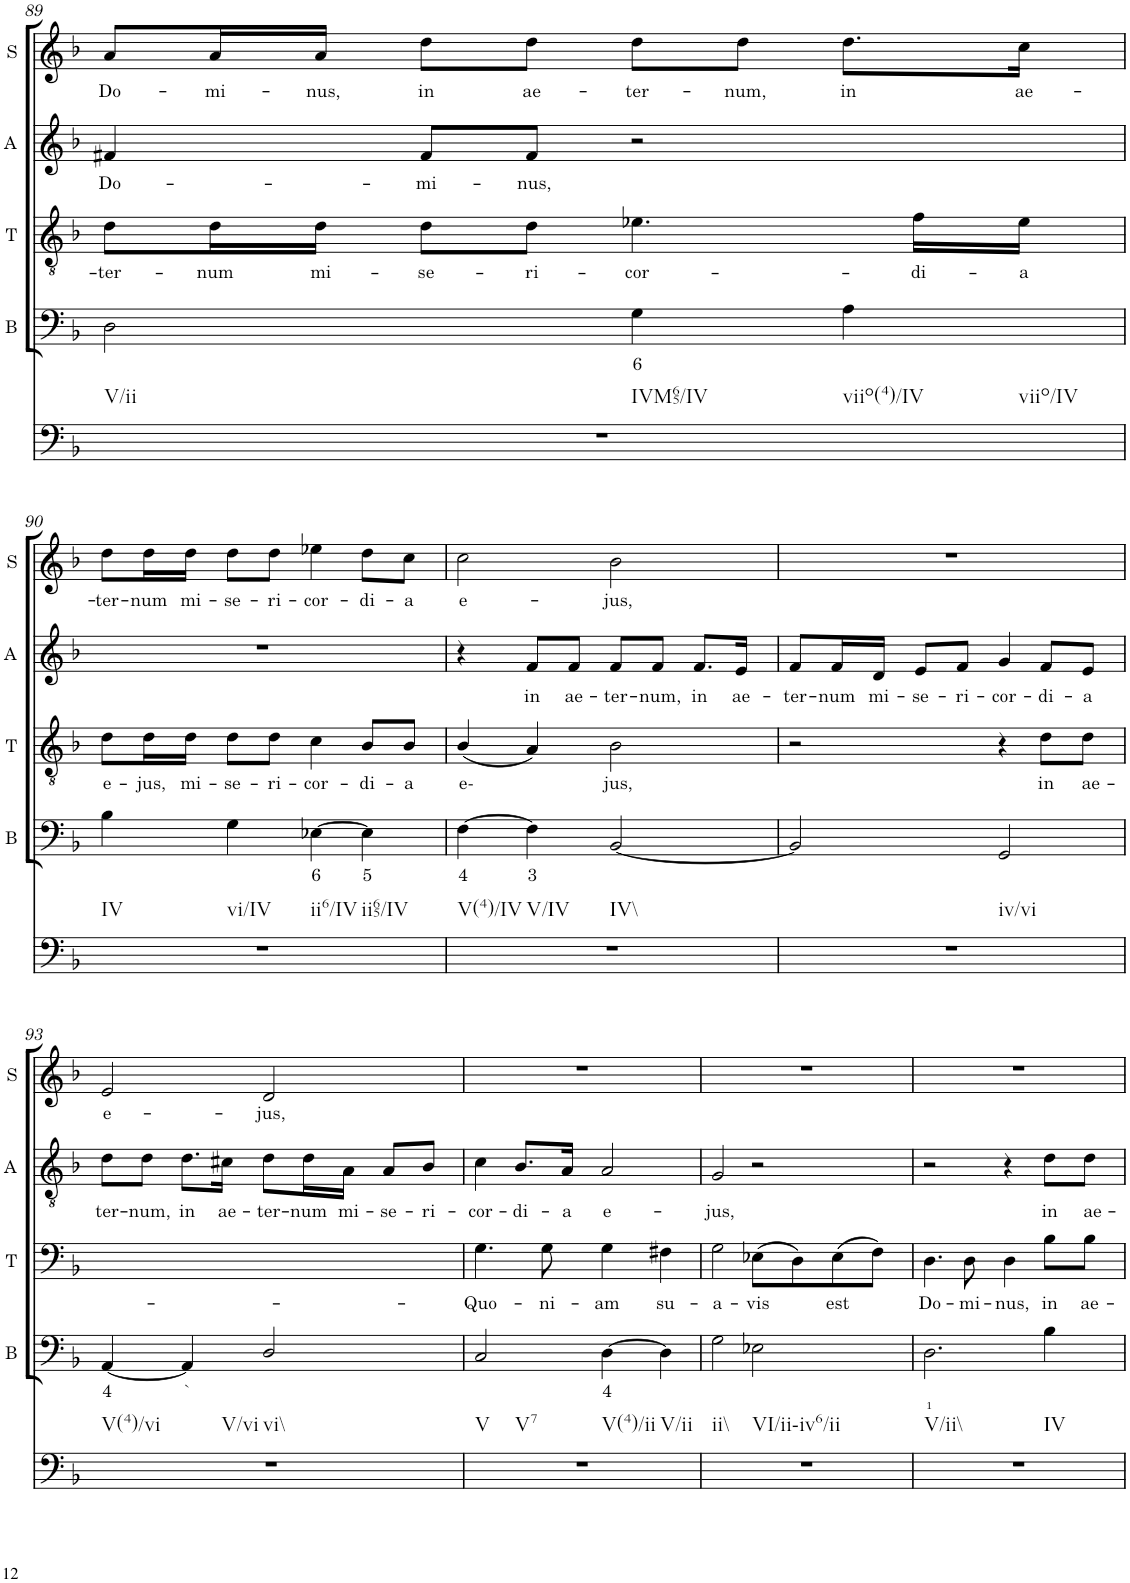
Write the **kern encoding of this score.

**kern	**kern	**text	**kern	**text	**kern	**text	**kern	**text
*part5	*part4	*part4	*part3	*part3	*part2	*part2	*part1	*part1
*staff5	*staff4	*staff4	*staff3	*staff3	*staff2	*staff2	*staff1	*staff1
*I"Continuo	*I"Bass	*	*I"Tenor	*	*I"Alto	*	*I"Soprano	*
*	*I'B	*	*I'T	*	*I'A	*	*I'S	*
!!LO:PB:g=z
*clefF4	*clefF4	*	*clefF4	*	*clefF4	*	*clefG2	*
*k[b-]	*k[b-]	*	*k[b-]	*	*k[b-]	*	*k[b-]	*
*M4/4	*M4/4	*	*M4/4	*	*M4/4	*	*M4/4	*
=89	=89	=89	=89	=89	=89	=89	=89	=89
!LO:TX:b:t=V/ii	!	!	!	!	!	!	!	!
!LO:TX:b:t=IVM65/IV	!	!	!	!	!	!	!	!
!LO:TX:b:t=viio(4)/IV	!	!	!	!	!	!	!	!
!LO:TX:b:t=viio/IV	!	!	!	!	!	!	!	!
!	!	!	!	!LO:LY:b	!	!LO:LY:b	!	!LO:LY:b
1r	2D\	.	8d\L	ter-	4f#X/	Do-	8a/L	Do-
!	!	!	!	!LO:LY:b	!	!	!	!LO:LY:b
.	.	.	16d\L	num	.	.	16a/L	mi-
!	!	!	!	!LO:LY:b	!	!	!	!LO:LY:b
.	.	.	16d\JJ	mi-	.	.	16a/JJ	nus,
!	!	!	!	!LO:LY:b	!	!LO:LY:b	!	!LO:LY:b
.	.	.	8d\L	se-	8f#/L	mi-	8dd\L	in
!	!	!	!	!LO:LY:b	!	!LO:LY:b	!	!LO:LY:b
.	.	.	8d\J	ri-	8f#/J	nus,	8dd\J	ae-
!	!	!LO:LY:b	!	!LO:LY:b	!	!	!	!LO:LY:b
.	4G\	6	4.e-X\	cor-	2r	.	8dd\L	ter-
!	!	!	!	!	!	!	!	!LO:LY:b
.	.	.	.	.	.	.	8dd\J	num,
!	!	!	!	!	!	!	!	!LO:LY:b
.	4A\	.	.	.	.	.	8.dd\L	in
!	!	!	!	!LO:LY:b	!	!	!	!
.	.	.	16f\LL	di-	.	.	.	.
!	!	!	!	!LO:LY:b	!	!	!	!LO:LY:b
.	.	.	16e-\JJ	a	.	.	16cc\Jk	ae-
!!LO:LB:g=z
=90	=90	=90	=90	=90	=90	=90	=90	=90
!LO:TX:b:t=IV	!	!	!	!	!	!	!	!
!LO:TX:b:t=vi/IV	!	!	!	!	!	!	!	!
!LO:TX:b:t=ii6/IV	!	!	!	!	!	!	!	!
!LO:TX:b:t=ii65/IV	!	!	!	!	!	!	!	!
!	!	!	!	!LO:LY:b	!	!	!	!LO:LY:b
1r	4B-\	.	8d\L	e-	1r	.	8dd\L	ter-
!	!	!	!	!LO:LY:b	!	!	!	!LO:LY:b
.	.	.	16d\L	jus,	.	.	16dd\L	num
!	!	!	!	!LO:LY:b	!	!	!	!LO:LY:b
.	.	.	16d\JJ	mi-	.	.	16dd\JJ	mi-
!	!	!	!	!LO:LY:b	!	!	!	!LO:LY:b
.	4G\	.	8d\L	se-	.	.	8dd\L	se-
!	!	!	!	!LO:LY:b	!	!	!	!LO:LY:b
.	.	.	8d\J	ri-	.	.	8dd\J	ri-
!	!	!LO:LY:b	!	!LO:LY:b	!	!	!	!LO:LY:b
.	[4E-X\	6	4c\	cor-	.	.	4ee-X\	cor-
!	!	!LO:LY:b	!	!LO:LY:b	!	!	!	!LO:LY:b
.	4E-\]	5	8B-/L	di-	.	.	8dd\L	di-
!	!	!	!	!LO:LY:b	!	!	!	!LO:LY:b
.	.	.	8B-/J	a	.	.	8cc\J	a
=91	=91	=91	=91	=91	=91	=91	=91	=91
!LO:TX:b:t=V(4)/IV	!	!	!	!	!	!	!	!
!LO:TX:b:t=V/IV	!	!	!	!	!	!	!	!
!LO:TX:b:t=IV\\	!	!	!	!	!	!	!	!
!	!	!LO:LY:b	!	!LO:LY:b	!	!	!	!LO:LY:b
1r	[4F\	4	(4B-/	e-	4r	.	2cc\	e-
!	!	!LO:LY:b	!	!	!	!LO:LY:b	!	!
.	4F\]	3	4A/)	.	8f/L	in	.	.
!	!	!	!	!	!	!LO:LY:b	!	!
.	.	.	.	.	8f/J	ae-	.	.
!	!	!	!	!LO:LY:b	!	!LO:LY:b	!	!LO:LY:b
.	[2BB-/	.	2B-\	jus,	8f/L	ter-	2b-\	jus,
!	!	!	!	!	!	!LO:LY:b	!	!
.	.	.	.	.	8f/J	num,	.	.
!	!	!	!	!	!	!LO:LY:b	!	!
.	.	.	.	.	8.f/L	in	.	.
!	!	!	!	!	!	!LO:LY:b	!	!
.	.	.	.	.	16e/Jk	ae-	.	.
=92	=92	=92	=92	=92	=92	=92	=92	=92
!LO:TX:b:t=iv/vi	!	!	!	!	!	!	!	!
!	!	!	!	!	!	!LO:LY:b	!	!
1r	2BB-/]	.	2r	.	8f/L	ter-	1r	.
!	!	!	!	!	!	!LO:LY:b	!	!
.	.	.	.	.	16f/L	num	.	.
!	!	!	!	!	!	!LO:LY:b	!	!
.	.	.	.	.	16d/JJ	mi-	.	.
!	!	!	!	!	!	!LO:LY:b	!	!
.	.	.	.	.	8e/L	se-	.	.
!	!	!	!	!	!	!LO:LY:b	!	!
.	.	.	.	.	8f/J	ri-	.	.
!	!	!	!	!	!	!LO:LY:b	!	!
.	2GG/	.	4r	.	4g/	cor-	.	.
!	!	!	!	!LO:LY:b	!	!LO:LY:b	!	!
.	.	.	8d\L	in	8f/L	di-	.	.
!	!	!	!	!LO:LY:b	!	!LO:LY:b	!	!
.	.	.	8d\J	ae-	8e/J	a	.	.
!!LO:LB:g=z
=93	=93	=93	=93	=93	=93	=93	=93	=93
!LO:TX:b:t=V(4)/vi	!	!	!	!	!	!	!	!
!LO:TX:b:t=V/vi	!	!	!	!	!	!	!	!
!LO:TX:b:t=vi\\	!	!	!	!	!	!	!	!
!	!	!LO:LY:b	!	!	!	!LO:LY:b	!	!LO:LY:b
1r	[4AA/	4	1ryy	.	8d\L	ter-	2e/	e-
!	!	!	!	!	!	!LO:LY:b	!	!
.	.	.	.	.	8d\J	num,	.	.
!	!	!LO:LY:b	!	!	!	!LO:LY:b	!	!
.	4AA/]	`	.	.	8.d\L	in	.	.
!	!	!	!	!	!	!LO:LY:b	!	!
.	.	.	.	.	16c#X\Jk	ae-	.	.
!	!	!	!	!	!	!LO:LY:b	!	!LO:LY:b
.	2D/	.	.	.	8d\L	ter-	2d/	jus,
!	!	!	!	!	!	!LO:LY:b	!	!
.	.	.	.	.	16d\L	num	.	.
!	!	!	!	!	!	!LO:LY:b	!	!
.	.	.	.	.	16A\JJ	mi-	.	.
!	!	!	!	!	!	!LO:LY:b	!	!
.	.	.	.	.	8A/L	se-	.	.
!	!	!	!	!	!	!LO:LY:b	!	!
.	.	.	.	.	8B-/J	ri-	.	.
=94	=94	=94	=94	=94	=94	=94	=94	=94
!LO:TX:b:t=V	!	!	!	!	!	!	!	!
!LO:TX:b:t=V7	!	!	!	!	!	!	!	!
!LO:TX:b:t=V(4)/ii	!	!	!	!	!	!	!	!
!LO:TX:b:t=V/ii	!	!	!	!	!	!	!	!
!	!	!	!	!LO:LY:b	!	!LO:LY:b	!	!
1r	2C/	.	4.G\	Quo-	4c\	cor-	1r	.
!	!	!	!	!	!	!LO:LY:b	!	!
.	.	.	.	.	8.B-/L	di-	.	.
!	!	!	!	!LO:LY:b	!	!	!	!
.	.	.	8G\	ni-	.	.	.	.
!	!	!	!	!	!	!LO:LY:b	!	!
.	.	.	.	.	16A/Jk	a	.	.
!	!	!LO:LY:b	!	!LO:LY:b	!	!LO:LY:b	!	!
.	[4D\	4	4G\	am	2A/	e-	.	.
!	!	!	!	!LO:LY:b	!	!	!	!
.	4D\]	.	4F#X\	su-	.	.	.	.
=95	=95	=95	=95	=95	=95	=95	=95	=95
!LO:TX:b:t=ii\\	!	!	!	!	!	!	!	!
!LO:TX:b:t=VI/ii-iv6/ii	!	!	!	!	!	!	!	!
!	!	!	!	!LO:LY:b	!	!LO:LY:b	!	!
1r	2G\	.	2G\	a-	2G/	jus,	1r	.
!	!	!	!	!LO:LY:b	!	!	!	!
.	2E-X\	.	(8E-X\L	vis	2r	.	.	.
.	.	.	8D\)	.	.	.	.	.
!	!	!	!	!LO:LY:b	!	!	!	!
.	.	.	(8E-\	est	.	.	.	.
.	.	.	8F\J)	.	.	.	.	.
=96	=96	=96	=96	=96	=96	=96	=96	=96
!	!LO:TX:b:t=1	!	!	!	!	!	!	!
!LO:TX:b:t=V/ii\\	!	!	!	!	!	!	!	!
!LO:TX:b:t=IV	!	!	!	!	!	!	!	!
!	!	!	!	!LO:LY:b	!	!	!	!
1r	2.D\	.	4.D\	Do-	2r	.	1r	.
!	!	!	!	!LO:LY:b	!	!	!	!
.	.	.	8D\	mi-	.	.	.	.
!	!	!	!	!LO:LY:b	!	!	!	!
.	.	.	4D\	nus,	4r	.	.	.
!	!	!	!	!LO:LY:b	!	!LO:LY:b	!	!
.	4B-\	.	8B-\L	in	8d\L	in	.	.
!	!	!	!	!LO:LY:b	!	!LO:LY:b	!	!
.	.	.	8B-\J	ae-	8d\J	ae-	.	.
=	=	=	=	=	=	=	=	=
*-	*-	*-	*-	*-	*-	*-	*-	*-
